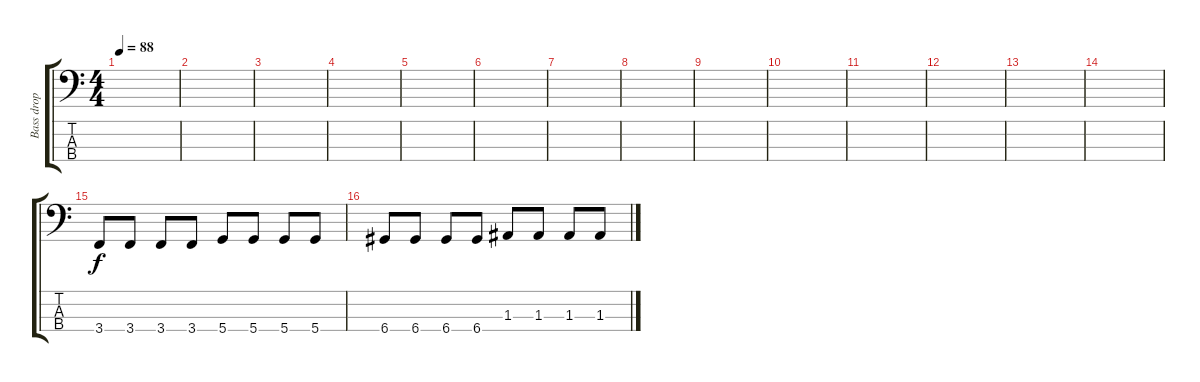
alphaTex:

\track ("Bass drop D" "Bass drop ") {instrument electricbasspick}
\staff {score tabs}
\tuning (G2 D2 A1 D1) {hide}
\ts (4 4)
\tempo 88
\clef f4
\ks c
|
|
|
|
|
|
|
|
|
|
|
|
|
|
3.4.8 3.4.8 3.4.8 3.4.8 5.4.8 5.4.8 5.4.8 5.4.8 |
6.4.8 6.4.8 6.4.8 6.4.8 1.3.8 1.3.8 1.3.8 1.3.8
